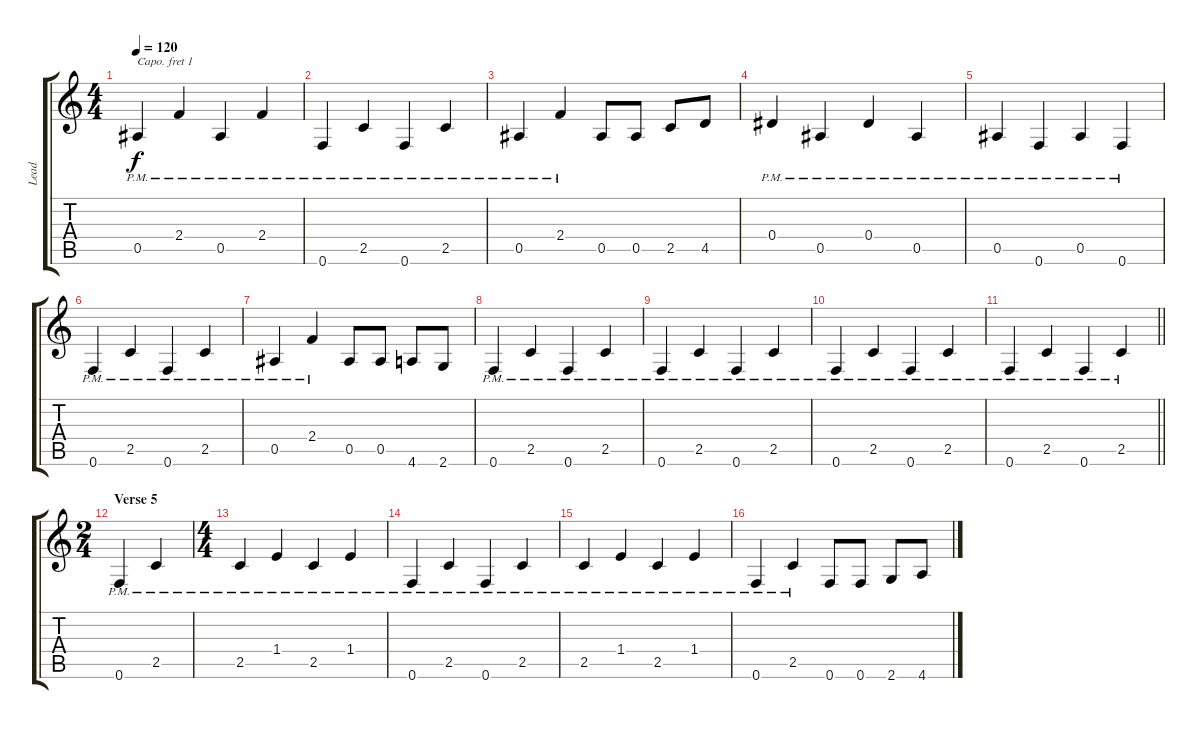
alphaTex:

\track ("Lead" "Lead") {instrument electricguitarmuted}
\staff {score tabs}
\capo 1
\tuning (E4 B3 G3 D3 A2 E2) {hide}
\ts (4 4)
\tempo 120
\clef g2
\ks c
0.5{pm}.4{dy f} 2.4{pm}.4 0.5{pm}.4 2.4{pm}.4 |
0.6{pm}.4 2.5{pm}.4 0.6{pm}.4 2.5{pm}.4 |
0.5{pm}.4 2.4{pm}.4 0.5.8 0.5.8 2.5.8 4.5.8 |
0.4{pm}.4 0.5{pm}.4 0.4{pm}.4 0.5{pm}.4 |
0.5{pm}.4 0.6{pm}.4 0.5{pm}.4 0.6{pm}.4 |
0.6{pm}.4 2.5{pm}.4 0.6{pm}.4 2.5{pm}.4 |
0.5{pm}.4 2.4{pm}.4 0.5.8 0.5.8 4.6.8 2.6.8 |
0.6{pm}.4 2.5{pm}.4 0.6{pm}.4 2.5{pm}.4 |
0.6{pm}.4 2.5{pm}.4 0.6{pm}.4 2.5{pm}.4 |
0.6{pm}.4 2.5{pm}.4 0.6{pm}.4 2.5{pm}.4 |
\barLineRight lightlight
0.6{pm}.4 2.5{pm}.4 0.6{pm}.4 2.5{pm}.4 |
\ts (2 4)
\section ("" "Verse 5")
0.6{pm}.4 2.5{pm}.4 |
\ts (4 4)
2.5{pm}.4 1.4{pm}.4 2.5{pm}.4 1.4{pm}.4 |
0.6{pm}.4 2.5{pm}.4 0.6{pm}.4 2.5{pm}.4 |
2.5{pm}.4 1.4{pm}.4 2.5{pm}.4 1.4{pm}.4 |
0.6{pm}.4 2.5{pm}.4 0.6.8 0.6.8 2.6.8 4.6.8
